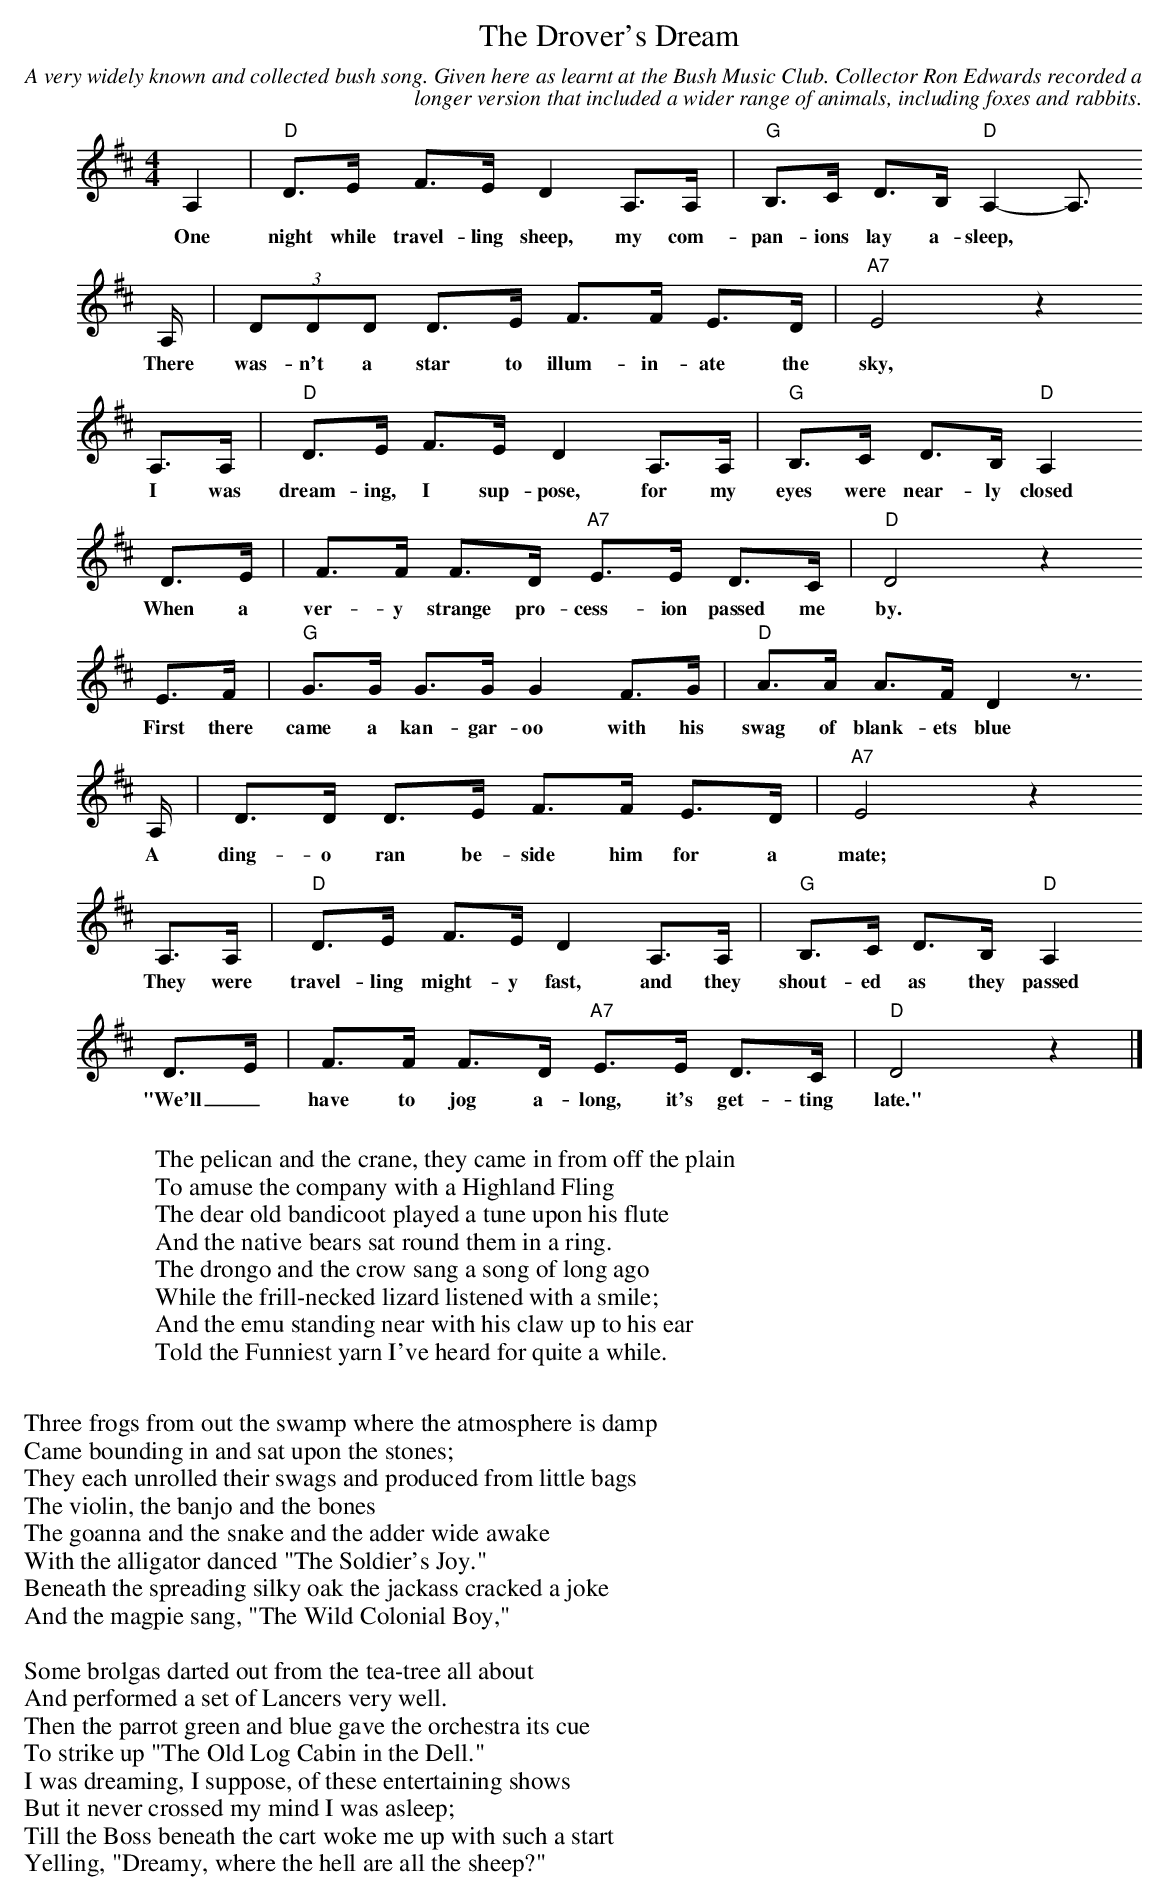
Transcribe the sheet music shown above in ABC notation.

X:1
T:Drover's Dream, The
C:A very widely known and collected bush song. Given here as learnt at the Bush Music Club. Collector Ron Edwards recorded a
C:longer version that included a wider range of animals, including foxes and rabbits.
M:4/4
L:1/16
K:Dmaj
A,4|"D"D3E F3E D4 A,3A,|"G"B,3C D3B, "D"A,4-A,3
w:One night while travel-ling sheep, my com-pan-ions lay a-sleep,*
A,| (3D2D2D2 D3E F3F E3D|"A7"E8z4
w: There was-n't a star to illum-in-ate the sky,
A,3A,|"D"D3E F3E D4 A,3A,|"G"B,3C D3B,"D"A,4
w: I was dream-ing, I sup-pose, for my eyes were near-ly closed
D3E|F3F F3D "A7"E3E D3C|"D"D8z4
w: When a ver-y strange pro-cess-ion passed me by.
E3F|"G"G3G G3G G4 F3G|"D"A3A A3FD4 z3
w: First there came a kan-gar-oo with his swag of blank-ets blue
A,|D3D D3E F3F E3D|"A7"E8z4
w: A ding-o ran be-side him for a mate;
A,3A,|"D"D3E F3E D4 A,3A,|"G"B,3C D3B,"D"A,4
w: They were travel-ling might-y fast, and they shout-ed as they passed
D3E|F3F F3D "A7"E3E D3C|"D"D8z4|]
w: "We'll_ have to jog a-long, it's get-ting late."
W:
W:The pelican and the crane, they came in from off the plain
W:To amuse the company with a Highland Fling
W:The dear old bandicoot played a tune upon his flute
W:And the native bears sat round them in a ring.
W:The drongo and the crow sang a song of long ago
W:While the frill-necked lizard listened with a smile;
W:And the emu standing near with his claw up to his ear
W:Told the Funniest yarn I've heard for quite a while.
W:
W:Three frogs from out the swamp where the atmosphere is damp
W:Came bounding in and sat upon the stones;
W:They each unrolled their swags and produced from little bags
W:The violin, the banjo and the bones
W:The goanna and the snake and the adder wide awake
W:With the alligator danced "The Soldier's Joy."
W:Beneath the spreading silky oak the jackass cracked a joke
W:And the magpie sang, "The Wild Colonial Boy,"
W:
W:Some brolgas darted out from the tea-tree all about
W:And performed a set of Lancers very well.
W:Then the parrot green and blue gave the orchestra its cue
W:To strike up "The Old Log Cabin in the Dell."
W:I was dreaming, I suppose, of these entertaining shows
W:But it never crossed my mind I was asleep;
W:Till the Boss beneath the cart woke me up with such a start
W:Yelling, "Dreamy, where the hell are all the sheep?"
